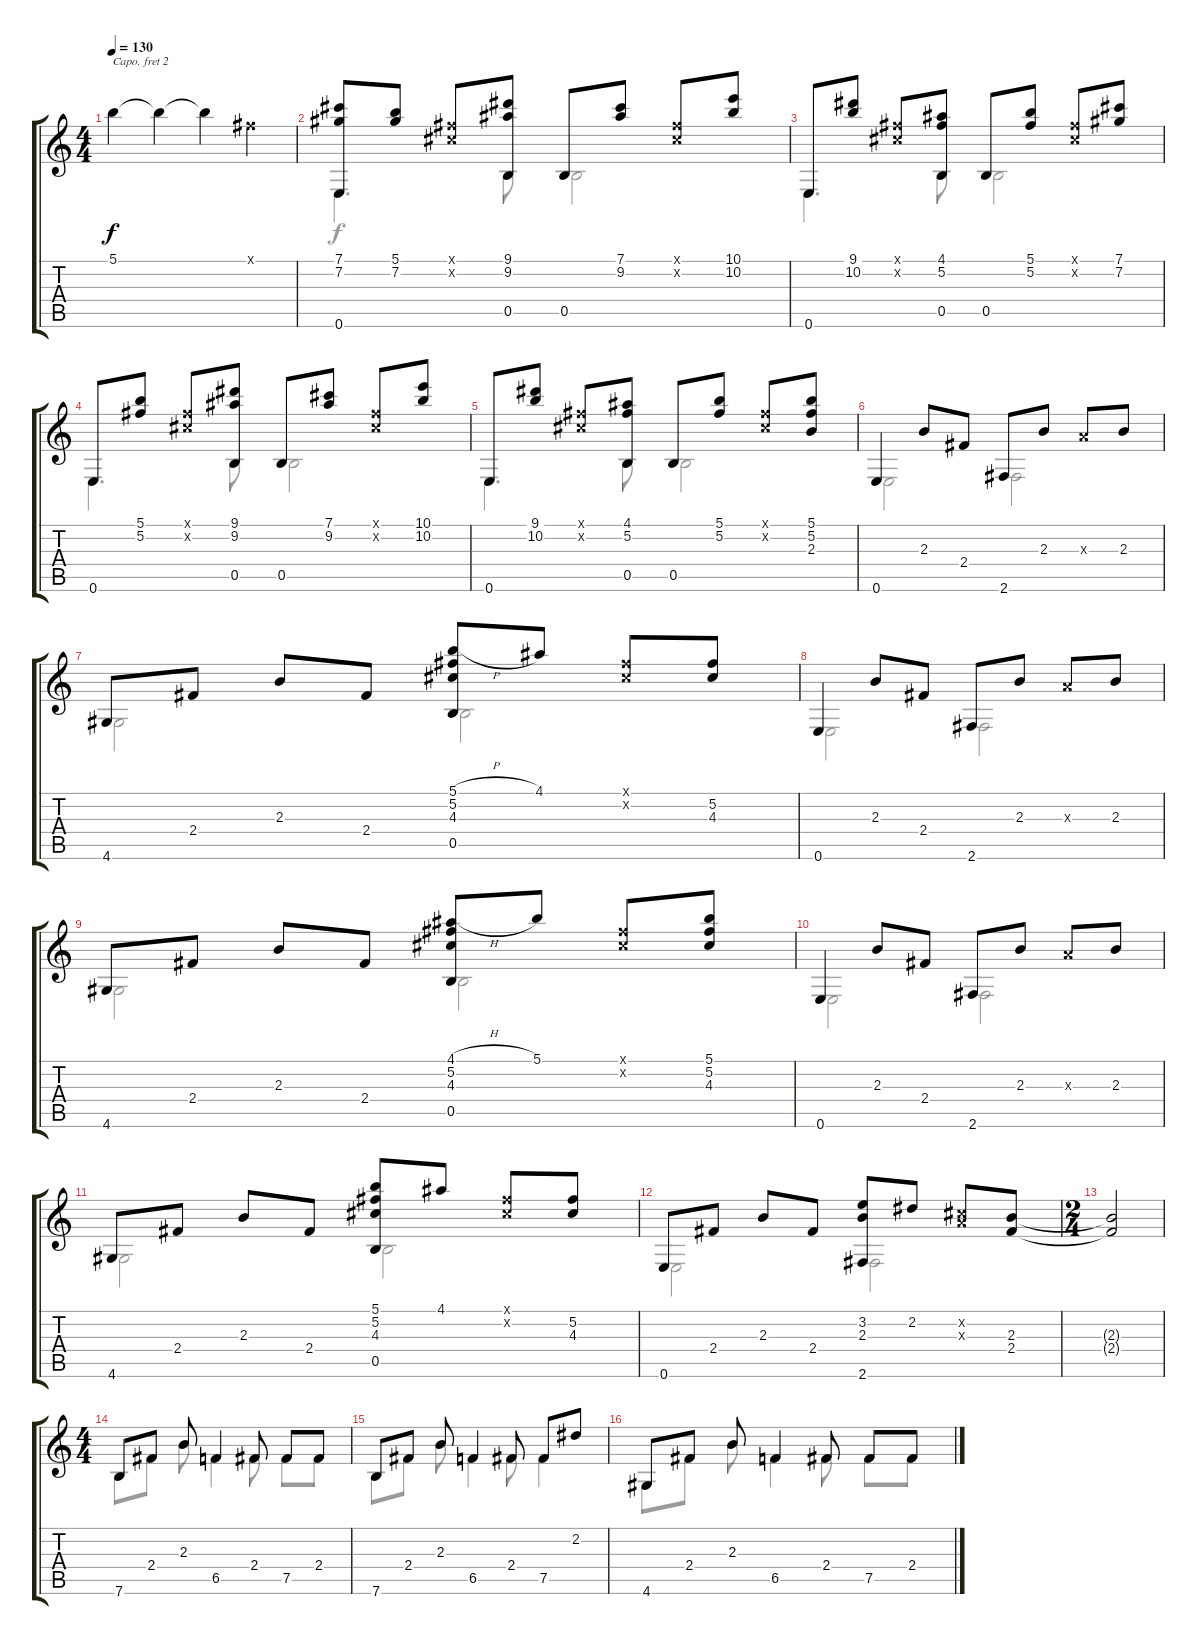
\track "" {instrument acousticguitarsteel}
\staff {score tabs}
\capo 2
\tuning (E4 B3 G3 D3 A2 D2) {hide}
\voice
\ts (4 4)
\tempo 130
\clef g2
\ks c
5.1{t}.4{dy f} 5.1{t}.4 5.1{t}.4 0.1{x}.4 |
(7.1 7.2 0.6).8 (5.1 7.2).8 (0.1{x} 0.2{x}).8 (9.1 9.2 0.5).8 0.5.8 (7.1 9.2).8 (0.1{x} 0.2{x}).8 (10.1 10.2).8 |
0.6.8 (9.1 10.2).8 (0.1{x} 0.2{x}).8 (4.1 5.2 0.5).8 0.5.8 (5.1 5.2).8 (0.1{x} 0.2{x}).8 (7.1 7.2).8 |
0.6.8 (5.1 5.2).8 (0.1{x} 0.2{x}).8 (9.1 9.2 0.5).8 0.5.8 (7.1 9.2).8 (0.1{x} 0.2{x}).8 (10.1 10.2).8 |
0.6.8 (9.1 10.2).8 (0.1{x} 0.2{x}).8 (4.1 5.2 0.5).8 0.5.8 (5.1 5.2).8 (0.1{x} 0.2{x}).8 (5.1 5.2 2.3).8 |
0.6.4 2.3.8 2.4.8 2.6.8 2.3.8 0.3{x}.8 2.3.8 |
4.6.8 2.4.8 2.3.8 2.4.8 (5.1{h} 5.2 4.3 0.5).8 4.1.8 (0.1{x} 0.2{x}).8 (5.2 4.3).8 |
0.6.4 2.3.8 2.4.8 2.6.8 2.3.8 0.3{x}.8 2.3.8 |
4.6.8 2.4.8 2.3.8 2.4.8 (4.1{h} 5.2 4.3 0.5).8 5.1.8 (0.1{x} 0.2{x}).8 (5.1 5.2 4.3).8 |
0.6.4 2.3.8 2.4.8 2.6.8 2.3.8 0.3{x}.8 2.3.8 |
4.6.8 2.4.8 2.3.8 2.4.8 (5.1 5.2 4.3 0.5).8 4.1.8 (0.1{x} 0.2{x}).8 (5.2 4.3).8 |
0.6.8 2.4.8 2.3.8 2.4.8 (3.2 2.3 2.6).8 2.2.8 (0.2{x} 0.3{x}).8 (2.3 2.4).8 |
\ts (2 4)
(2.3{t} 2.4{t}).2 |
\ts (4 4)
7.6.8 2.4.8 2.3.8 6.5.4 2.4.8 7.5.8 2.4.8 |
7.6.8 2.4.8 2.3.8 6.5.4 2.4.8 7.5.8 2.2.8 |
4.6.8 2.4.8 2.3.8 6.5.4 2.4.8 7.5.8 2.4.8
\voice
\clef g2
\ottava regular
\simile none
\ks c
|
0.6.4{d} 0.5.8 0.5.2 |
0.6.4{d} 0.5.8 0.5.2 |
0.6.4{d} 0.5.8 0.5.2 |
0.6.4{d} 0.5.8 0.5.2 |
0.6.2 2.6.2 |
4.6.2 0.5.2 |
0.6.2 2.6.2 |
4.6.2 0.5.2 |
0.6.2 2.6.2 |
4.6.2 0.5.2 |
0.6.2 2.6.2 |
|
7.6.8 2.4.8 2.3.8 6.5.4 2.4.8 7.5.8 2.4.8 |
7.6.8 2.4.8 2.3.8 6.5.4 2.4.8 7.5.4 |
4.6.8 2.4.8 2.3.8 6.5.4 2.4.8 7.5.8 2.4.8
